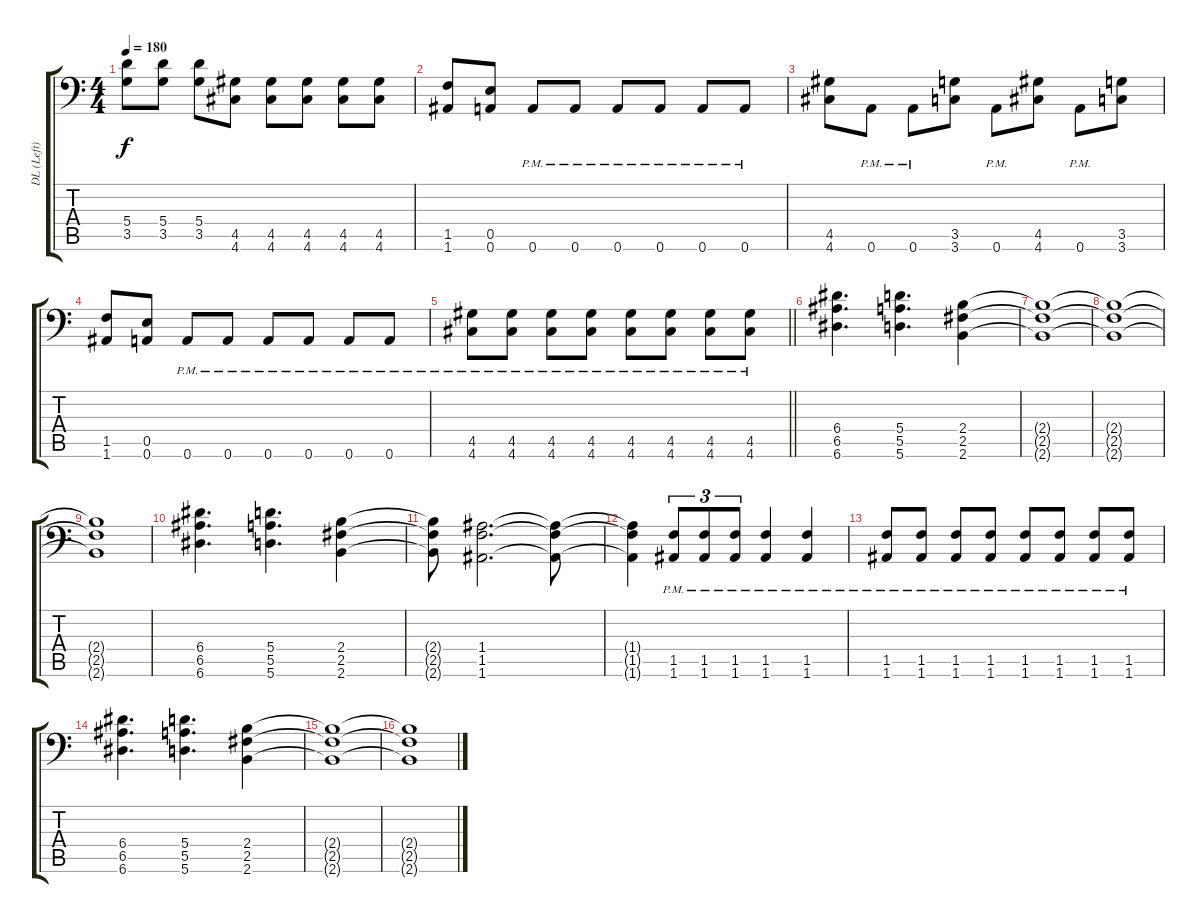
\track ("DL (Left)" "DL (Left)") {instrument distortionguitar}
\staff {score tabs}
\tuning (B3 Gb3 D3 A2 E2 A1) {hide}
\ts (4 4)
\tempo 180
\clef f4
\ks c
(5.4 3.5).8{dy f} (5.4 3.5).8 (5.4 3.5).8 (4.5 4.6).8 (4.5 4.6).8 (4.5 4.6).8 (4.5 4.6).8 (4.5 4.6).8 |
(1.5 1.6).8 (0.5 0.6).8 0.6{pm}.8 0.6{pm}.8 0.6{pm}.8 0.6{pm}.8 0.6{pm}.8 0.6{pm}.8 |
(4.5 4.6).8 0.6{pm}.8 0.6{pm}.8 (3.5 3.6).8 0.6{pm}.8 (4.5 4.6).8 0.6{pm}.8 (3.5 3.6).8 |
(1.5 1.6).8 (0.5 0.6).8 0.6{pm}.8 0.6{pm}.8 0.6{pm}.8 0.6{pm}.8 0.6{pm}.8 0.6{pm}.8 |
\barLineRight lightlight
(4.5{pm} 4.6{pm}).8 (4.5{pm} 4.6{pm}).8 (4.5{pm} 4.6{pm}).8 (4.5{pm} 4.6{pm}).8 (4.5{pm} 4.6{pm}).8 (4.5{pm} 4.6{pm}).8 (4.5{pm} 4.6{pm}).8 (4.5{pm} 4.6{pm}).8 |
\section ("" "")
(6.4 6.5 6.6).4{d} (5.4 5.5 5.6).4{d} (2.4 2.5 2.6).4 |
(2.4{t} 2.5{t} 2.6{t}).1 |
(2.4{t} 2.5{t} 2.6{t}).1 |
(2.4{t} 2.5{t} 2.6{t}).1 |
(6.4 6.5 6.6).4{d} (5.4 5.5 5.6).4{d} (2.4 2.5 2.6).4 |
(2.4{t} 2.5{t} 2.6{t}).8 (1.4 1.5 1.6).2{d} (1.4{t} 1.5{t} 1.6{t}).8 |
(1.4{t} 1.5{t} 1.6{t}).4 (1.5{pm} 1.6{pm}).8{tu (3 2)} (1.5{pm} 1.6{pm}).8{tu (3 2)} (1.5{pm} 1.6{pm}).8{tu (3 2)} (1.5{pm} 1.6{pm}).4 (1.5{pm} 1.6{pm}).4 |
(1.5{pm} 1.6{pm}).8 (1.5{pm} 1.6{pm}).8 (1.5{pm} 1.6{pm}).8 (1.5{pm} 1.6{pm}).8 (1.5{pm} 1.6{pm}).8 (1.5{pm} 1.6{pm}).8 (1.5{pm} 1.6{pm}).8 (1.5{pm} 1.6{pm}).8 |
(6.4 6.5 6.6).4{d} (5.4 5.5 5.6).4{d} (2.4 2.5 2.6).4 |
(2.4{t} 2.5{t} 2.6{t}).1 |
(2.4{t} 2.5{t} 2.6{t}).1
